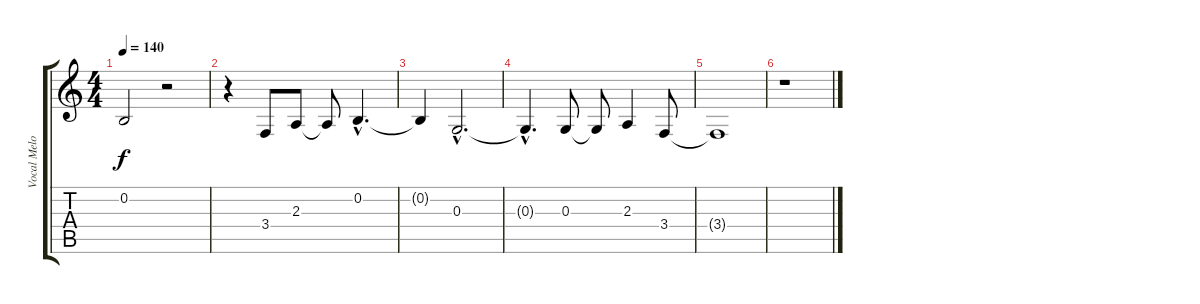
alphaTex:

\track ("Vocal Melody" "Vocal Melo") {instrument acousticgrandpiano}
\staff {score tabs}
\tuning (E4 B3 G3 D3 A2 E2) {hide}
\ts (4 4)
\tempo 140
\clef g2
\ks c
0.2{t}.2{dy f} r.2 |
r.4 3.4.8 2.3.8 2.3{t}.8 0.2{hac}.4{d} |
0.2{t}.4 0.3{hac}.2{d} |
0.3{hac t}.4{d} 0.3.8 0.3{t}.8 2.3.4 3.4.8 |
3.4{t}.1 |
r.1
